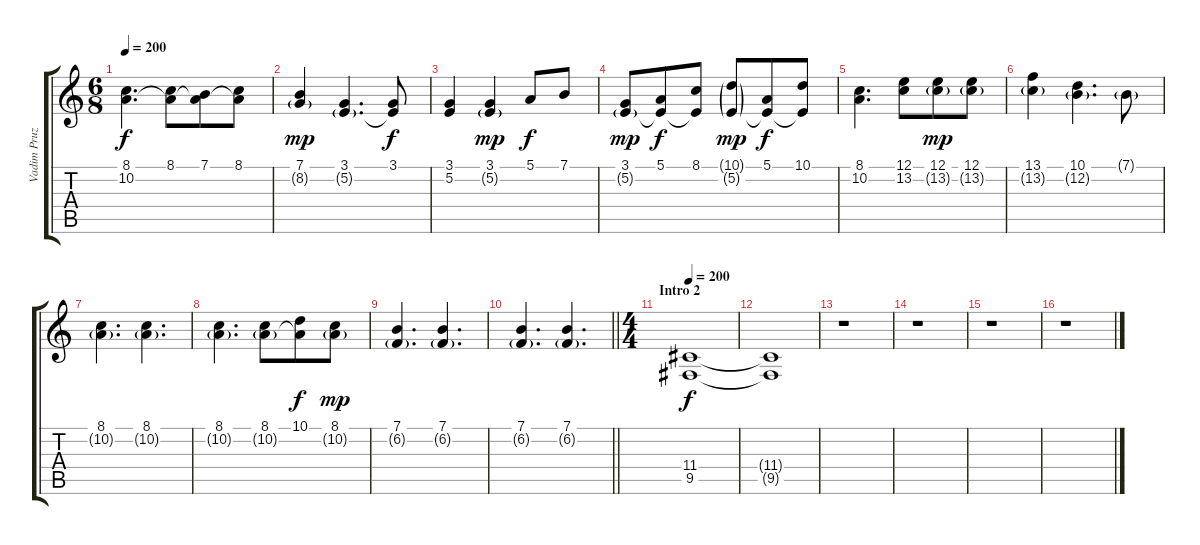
\track ("Vadim Pruzhanov | Keyboard 1" "Vadim Pruz") {instrument electricgrandpiano}
\staff {score tabs}
\tuning (E4 B3 G3 D3 A2 E2) {hide}
\ts (6 8)
\tempo 200
\clef g2
\ks c
(8.1 10.2).4{d dy f} (8.1 10.2{t}).8 (7.1 10.2{t}).8 (8.1 10.2{t}).8 |
(7.1 8.2{g}).4{dy mp} (3.1 5.2{g}).4{d} (3.1 5.2{t}).8{dy f} |
(3.1 5.2).4 (3.1 5.2{g}).4{dy mp} 5.1.8{dy f} 7.1.8 |
(3.1 5.2{g}).8{dy mp} (5.1 5.2{t}).8{dy f} (8.1 5.2{t}).8 (10.1{g} 5.2{g}).8{dy mp} (5.1 5.2{t}).8{dy f} (10.1 5.2{t}).8 |
(8.1 10.2).4{d} (12.1 13.2).8 (12.1 13.2{g}).8{dy mp} (12.1 13.2{g}).8 |
(13.1 13.2{g}).4 (10.1 12.2{g}).4{d} 7.1{g}.8 |
(8.1 10.2{g}).4{d} (8.1 10.2{g}).4{d} |
(8.1 10.2{g}).4{d} (8.1 10.2{g}).8 (10.1 10.2{t}).8{dy f} (8.1 10.2{g}).8{dy mp} |
(7.1 6.2{g}).4{d} (7.1 6.2{g}).4{d} |
\barLineRight lightlight
(7.1 6.2{g}).4{d} (7.1 6.2{g}).4{d} |
\ts (4 4)
\section ("" "Intro 2")
\tempo 200
(11.4 9.5).1{dy f} |
(11.4{t} 9.5{t}).1 |
r.1 |
r.1 |
r.1 |
r.1
